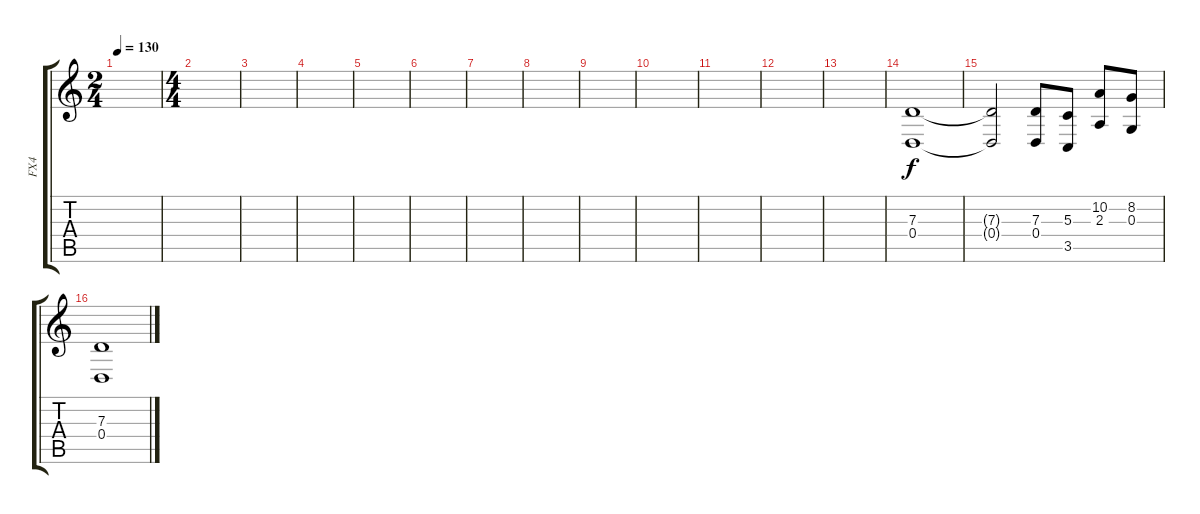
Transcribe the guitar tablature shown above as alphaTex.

\track ("FX4" "FX4") {instrument tangoaccordion}
\staff {score tabs}
\tuning (E4 B3 G3 D3 A2 E2) {hide}
\ts (2 4)
\tempo 130
\clef g2
\ks c
|
\ts (4 4)
|
|
|
|
|
|
|
|
|
|
|
|
(7.3 0.4).1 |
(7.3{t} 0.4{t}).2 (7.3 0.4).8 (5.3 3.5).8 (10.2 2.3).8 (8.2 0.3).8 |
(7.3 0.4).1
